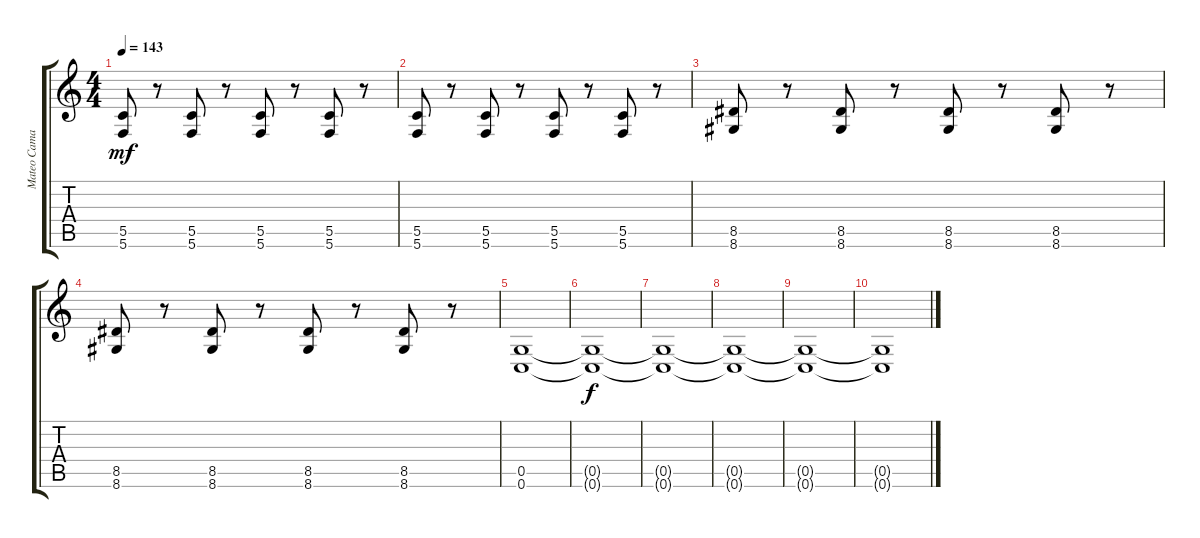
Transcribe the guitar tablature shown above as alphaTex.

\track ("Mateo Camargo" "Mateo Cama") {instrument distortionguitar}
\staff {score tabs}
\tuning (D4 A3 F3 C3 G2 C2) {hide}
\ts (4 4)
\tempo 143
\clef g2
\ks c
(5.5 5.6).8{dy mf} r.8 (5.5 5.6).8 r.8 (5.5 5.6).8 r.8 (5.5 5.6).8 r.8 |
(5.5 5.6).8 r.8 (5.5 5.6).8 r.8 (5.5 5.6).8 r.8 (5.5 5.6).8 r.8 |
(8.5 8.6).8 r.8 (8.5 8.6).8 r.8 (8.5 8.6).8 r.8 (8.5 8.6).8 r.8 |
(8.5 8.6).8 r.8 (8.5 8.6).8 r.8 (8.5 8.6).8 r.8 (8.5 8.6).8 r.8 |
(0.5 0.6).1 |
(0.5{t} 0.6{t}).1{dy f} |
(0.5{t} 0.6{t}).1{volume 0} |
(0.5{t} 0.6{t}).1 |
(0.5{t} 0.6{t}).1 |
(0.5{t} 0.6{t}).1
